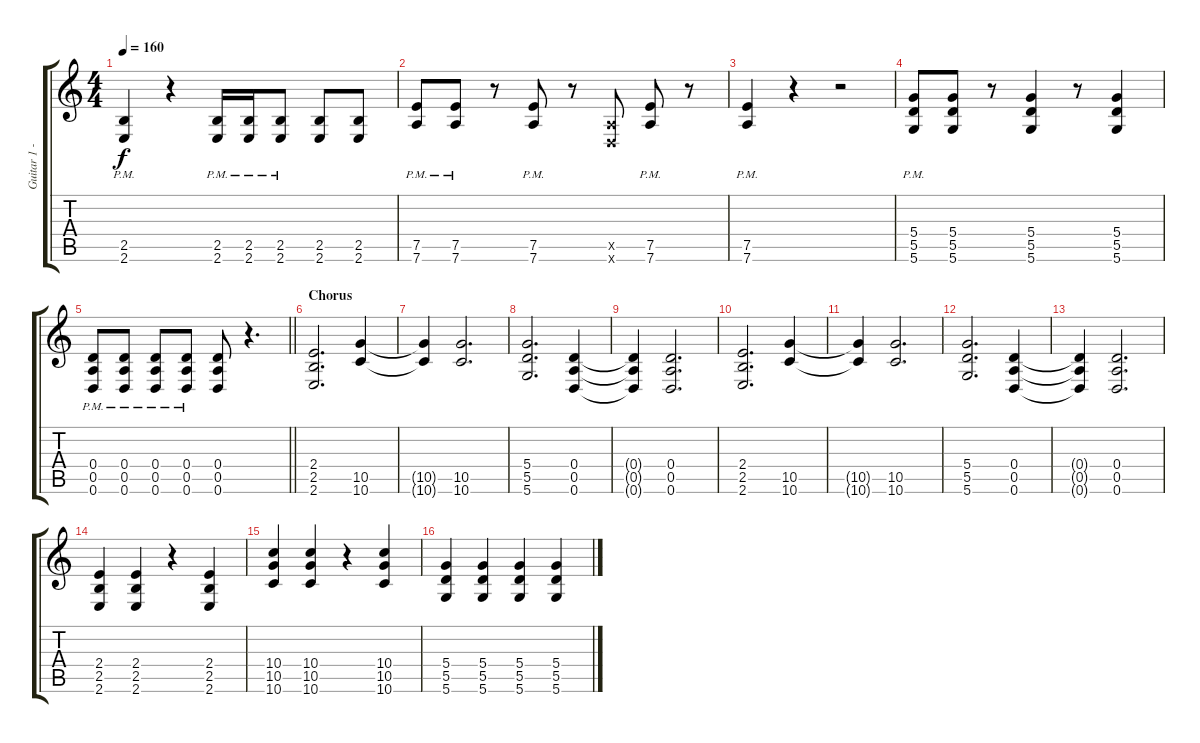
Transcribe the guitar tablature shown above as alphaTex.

\track ("Guitar 1 - Ben Kasica" "Guitar 1 -") {instrument distortionguitar}
\staff {score tabs}
\tuning (E4 B3 G3 D3 A2 D2) {hide}
\ts (4 4)
\tempo 160
\clef g2
\ks c
(2.5{pm} 2.6{pm}).4{dy f} r.4 (2.5{pm} 2.6{pm}).16 (2.5{pm} 2.6{pm}).16 (2.5{pm} 2.6{pm}).8 (2.5 2.6).8 (2.5 2.6).8 |
(7.5{pm} 7.6).8 (7.5{pm} 7.6).8 r.8 (7.5{pm} 7.6).8 r.8 (0.5{x} 0.6{x}).8 (7.5{pm} 7.6).8 r.8 |
(7.5{pm} 7.6).4 r.4 r.2 |
(5.4{pm} 5.5 5.6{pm}).8 (5.4 5.5 5.6).8 r.8 (5.4 5.5 5.6).4 r.8 (5.4 5.5 5.6).4 |
\barLineRight lightlight
(0.4{pm} 0.5 0.6{pm}).8 (0.4{pm} 0.5 0.6{pm}).8 (0.4{pm} 0.5{pm} 0.6{pm}).8 (0.4{pm} 0.5{pm} 0.6{pm}).8 (0.4 0.5 0.6).8 r.4{d} |
\section ("" "Chorus")
(2.4 2.5 2.6).2{d} (10.5 10.6).4 |
(10.5{t} 10.6{t}).4 (10.5 10.6).2{d} |
(5.4 5.5 5.6).2{d} (0.4 0.5 0.6).4 |
(0.4{t} 0.5{t} 0.6{t}).4 (0.4 0.5 0.6).2{d} |
(2.4 2.5 2.6).2{d} (10.5 10.6).4 |
(10.5{t} 10.6{t}).4 (10.5 10.6).2{d} |
(5.4 5.5 5.6).2{d} (0.4 0.5 0.6).4 |
(0.4{t} 0.5{t} 0.6{t}).4 (0.4 0.5 0.6).2{d} |
(2.4 2.5 2.6).4 (2.4 2.5 2.6).4 r.4 (2.4 2.5 2.6).4 |
(10.4 10.5 10.6).4 (10.4 10.5 10.6).4 r.4 (10.4 10.5 10.6).4 |
(5.4 5.5 5.6).4 (5.4 5.5 5.6).4 (5.4 5.5 5.6).4 (5.4 5.5 5.6).4
